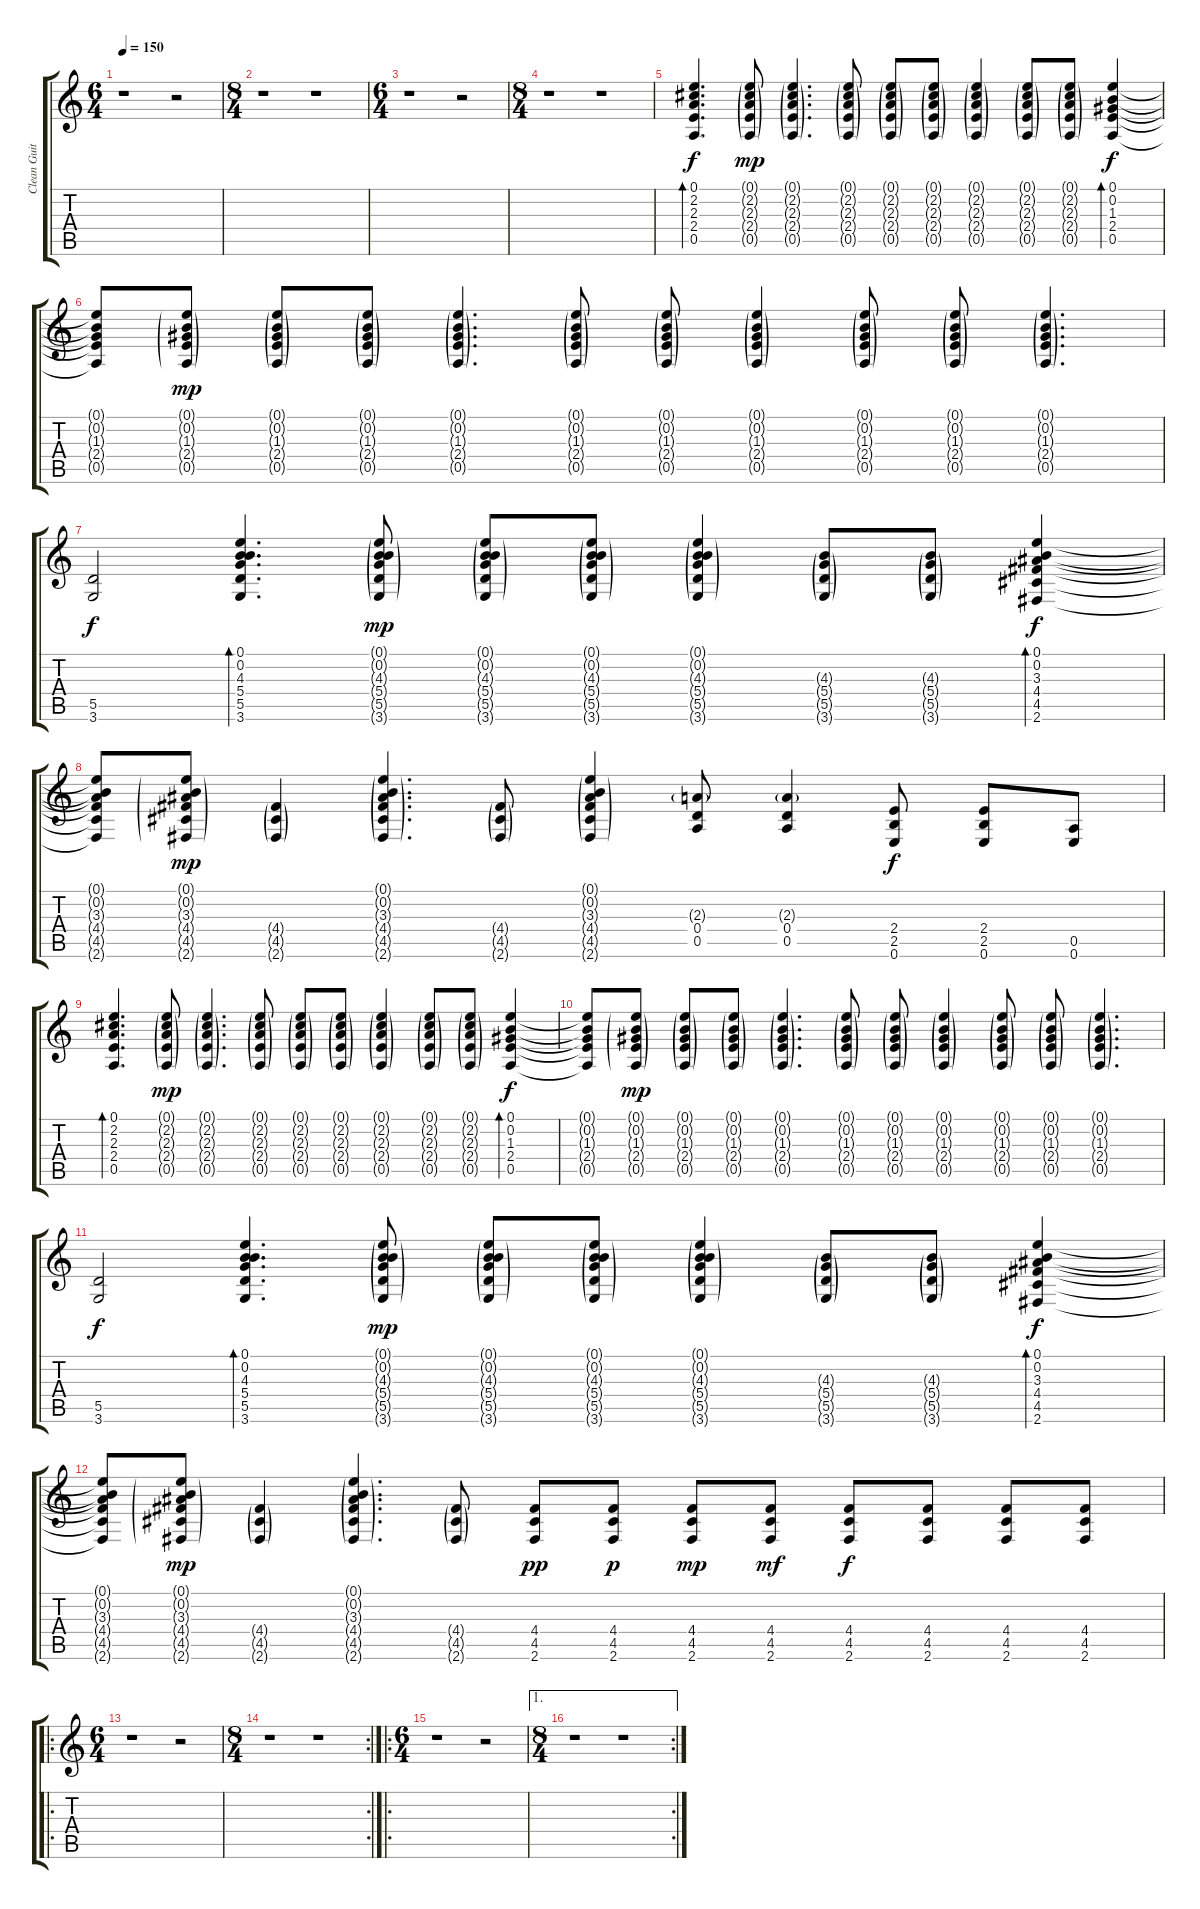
\track ("Clean Guitar" "Clean Guit") {instrument acousticguitarsteel}
\staff {score tabs}
\tuning (E4 B3 G3 D3 A2 E2) {hide}
\ts (6 4)
\tempo 150
\clef g2
\ks c
r.1{dy f} r.2 |
\ts (8 4)
r.1 r.1 |
\ts (6 4)
r.1 r.2 |
\ts (8 4)
r.1 r.1 |
(0.1 2.2 2.3 2.4 0.5).4{d bd 120} (0.1{g} 2.2{g} 2.3{g} 2.4{g} 0.5{g}).8{dy mp} (0.1{g} 2.2{g} 2.3{g} 2.4{g} 0.5{g}).4{d} (0.1{g} 2.2{g} 2.3{g} 2.4{g} 0.5{g}).8 (0.1{g} 2.2{g} 2.3{g} 2.4{g} 0.5{g}).8 (0.1{g} 2.2{g} 2.3{g} 2.4{g} 0.5{g}).8 (0.1{g} 2.2{g} 2.3{g} 2.4{g} 0.5{g}).4 (0.1{g} 2.2{g} 2.3{g} 2.4{g} 0.5{g}).8 (0.1{g} 2.2{g} 2.3{g} 2.4{g} 0.5{g}).8 (0.1 0.2 1.3 2.4 0.5).4{bd 120 dy f} |
(0.1{t} 0.2{t} 1.3{t} 2.4{t} 0.5{t}).8 (0.1{g} 0.2{g} 1.3{g} 2.4{g} 0.5{g}).8{dy mp} (0.1{g} 0.2{g} 1.3{g} 2.4{g} 0.5{g}).8 (0.1{g} 0.2{g} 1.3{g} 2.4{g} 0.5{g}).8 (0.1{g} 0.2{g} 1.3{g} 2.4{g} 0.5{g}).4{d} (0.1{g} 0.2{g} 1.3{g} 2.4{g} 0.5{g}).8 (0.1{g} 0.2{g} 1.3{g} 2.4{g} 0.5{g}).8 (0.1{g} 0.2{g} 1.3{g} 2.4{g} 0.5{g}).4 (0.1{g} 0.2{g} 1.3{g} 2.4{g} 0.5{g}).8 (0.1{g} 0.2{g} 1.3{g} 2.4{g} 0.5{g}).8 (0.1{g} 0.2{g} 1.3{g} 2.4{g} 0.5{g}).4{d} |
(5.5 3.6).2{dy f} (0.1 0.2 4.3 5.4 5.5 3.6).4{d bd 120} (0.1{g} 0.2{g} 4.3{g} 5.4{g} 5.5{g} 3.6{g}).8{dy mp} (0.1{g} 0.2{g} 4.3{g} 5.4{g} 5.5{g} 3.6{g}).8 (0.1{g} 0.2{g} 4.3{g} 5.4{g} 5.5{g} 3.6{g}).8 (0.1{g} 0.2{g} 4.3{g} 5.4{g} 5.5{g} 3.6{g}).4 (4.3{g} 5.4{g} 5.5{g} 3.6{g}).8 (4.3{g} 5.4{g} 5.5{g} 3.6{g}).8 (0.1 0.2 3.3 4.4 4.5 2.6).4{bd 120 dy f} |
(0.1{t} 0.2{t} 3.3{t} 4.4{t} 4.5{t} 2.6{t}).8 (0.1{g} 0.2{g} 3.3{g} 4.4{g} 4.5{g} 2.6{g}).8{dy mp} (4.4{g} 4.5{g} 2.6{g}).4 (0.1{g} 0.2{g} 3.3{g} 4.4{g} 4.5{g} 2.6{g}).4{d} (4.4{g} 4.5{g} 2.6{g}).8 (0.1{g} 0.2{g} 3.3{g} 4.4{g} 4.5{g} 2.6{g}).4 (2.3{g} 0.4 0.5).8 (2.3{g} 0.4 0.5).4 (2.4 2.5 0.6).8{dy f} (2.4 2.5 0.6).8 (0.5 0.6).8 |
(0.1 2.2 2.3 2.4 0.5).4{d bd 120} (0.1{g} 2.2{g} 2.3{g} 2.4{g} 0.5{g}).8{dy mp} (0.1{g} 2.2{g} 2.3{g} 2.4{g} 0.5{g}).4{d} (0.1{g} 2.2{g} 2.3{g} 2.4{g} 0.5{g}).8 (0.1{g} 2.2{g} 2.3{g} 2.4{g} 0.5{g}).8 (0.1{g} 2.2{g} 2.3{g} 2.4{g} 0.5{g}).8 (0.1{g} 2.2{g} 2.3{g} 2.4{g} 0.5{g}).4 (0.1{g} 2.2{g} 2.3{g} 2.4{g} 0.5{g}).8 (0.1{g} 2.2{g} 2.3{g} 2.4{g} 0.5{g}).8 (0.1 0.2 1.3 2.4 0.5).4{bd 120 dy f} |
(0.1{t} 0.2{t} 1.3{t} 2.4{t} 0.5{t}).8 (0.1{g} 0.2{g} 1.3{g} 2.4{g} 0.5{g}).8{dy mp} (0.1{g} 0.2{g} 1.3{g} 2.4{g} 0.5{g}).8 (0.1{g} 0.2{g} 1.3{g} 2.4{g} 0.5{g}).8 (0.1{g} 0.2{g} 1.3{g} 2.4{g} 0.5{g}).4{d} (0.1{g} 0.2{g} 1.3{g} 2.4{g} 0.5{g}).8 (0.1{g} 0.2{g} 1.3{g} 2.4{g} 0.5{g}).8 (0.1{g} 0.2{g} 1.3{g} 2.4{g} 0.5{g}).4 (0.1{g} 0.2{g} 1.3{g} 2.4{g} 0.5{g}).8 (0.1{g} 0.2{g} 1.3{g} 2.4{g} 0.5{g}).8 (0.1{g} 0.2{g} 1.3{g} 2.4{g} 0.5{g}).4{d} |
(5.5 3.6).2{dy f} (0.1 0.2 4.3 5.4 5.5 3.6).4{d bd 120} (0.1{g} 0.2{g} 4.3{g} 5.4{g} 5.5{g} 3.6{g}).8{dy mp} (0.1{g} 0.2{g} 4.3{g} 5.4{g} 5.5{g} 3.6{g}).8 (0.1{g} 0.2{g} 4.3{g} 5.4{g} 5.5{g} 3.6{g}).8 (0.1{g} 0.2{g} 4.3{g} 5.4{g} 5.5{g} 3.6{g}).4 (4.3{g} 5.4{g} 5.5{g} 3.6{g}).8 (4.3{g} 5.4{g} 5.5{g} 3.6{g}).8 (0.1 0.2 3.3 4.4 4.5 2.6).4{bd 120 dy f} |
(0.1{t} 0.2{t} 3.3{t} 4.4{t} 4.5{t} 2.6{t}).8 (0.1{g} 0.2{g} 3.3{g} 4.4{g} 4.5{g} 2.6{g}).8{dy mp} (4.4{g} 4.5{g} 2.6{g}).4 (0.1{g} 0.2{g} 3.3{g} 4.4{g} 4.5{g} 2.6{g}).4{d} (4.4{g} 4.5{g} 2.6{g}).8 (4.4 4.5 2.6).8{dy pp} (4.4 4.5 2.6).8{dy p} (4.4 4.5 2.6).8{dy mp} (4.4 4.5 2.6).8{dy mf} (4.4 4.5 2.6).8{dy f} (4.4 4.5 2.6).8 (4.4 4.5 2.6).8 (4.4 4.5 2.6).8 |
\ro
\ts (6 4)
r.1 r.2 |
\rc 2
\ts (8 4)
r.1 r.1 |
\ro
\ts (6 4)
r.1 r.2 |
\ae 1
\rc 2
\ts (8 4)
r.1 r.1
